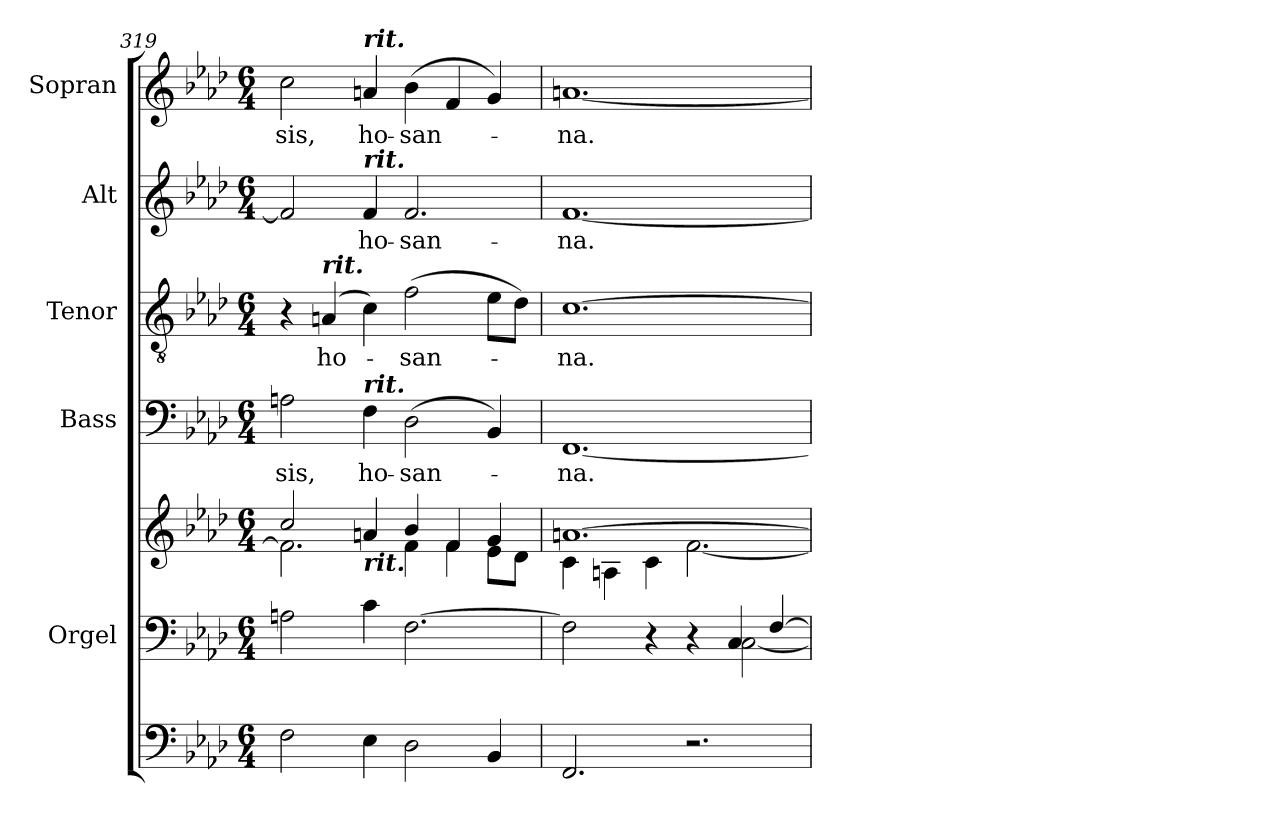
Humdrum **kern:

**kern	**kern	**kern	**kern	**text	**kern	**text	**kern	**text	**kern	**text
*part6	*part5	*part5	*part4	*part4	*part3	*part3	*part2	*part2	*part1	*part1
*staff7	*staff6	*staff5	*staff4	*staff4	*staff3	*staff3	*staff2	*staff2	*staff1	*staff1
*	*I"Orgel	*	*I"Bass	*	*I"Tenor	*	*I"Alt	*	*I"Sopran	*
*	*I'Org.	*	*I'B	*	*I'T	*	*I'A	*	*I'S	*
*clefF4	*clefF4	*clefG2	*clefF4	*	*clefGv2	*	*clefG2	*	*clefG2	*
*ITrd7c12	*	*	*	*	*	*	*	*	*	*
*k[b-e-a-d-]	*k[b-e-a-d-]	*k[b-e-a-d-]	*k[b-e-a-d-]	*	*k[b-e-a-d-]	*	*k[b-e-a-d-]	*	*k[b-e-a-d-]	*
*A-:	*A-:	*A-:	*A-:	*	*A-:	*	*A-:	*	*A-:	*
*M6/4	*M6/4	*M6/4	*M6/4	*	*M6/4	*	*M6/4	*	*M6/4	*
=319	=319	=319	=319	=319	=319	=319	=319	=319	=319	=319
*	*	*^	*	*	*	*	*	*	*	*
!	!	!	!	!	!LO:LY:b	!	!	!	!	!	!LO:LY:b
2FF\	2An\	2cc/	2.f\]	2An\	-sis,	4r	.	2f/]	.	2cc\	-sis,
!	!	!	!	!	!	!LO:TX:a:Bi:t=rit.	!	!	!	!	!
!	!	!	!	!	!	!	!LO:LY:b	!	!	!	!
.	.	.	.	.	.	(4An/	ho-	.	.	.	.
!	!	!	!	!	!	!	!	!	!	!LO:TX:a:Bi:t=rit.	!
!	!	!	!	!	!	!	!	!LO:TX:a:Bi:t=rit.	!	!	!
!	!	!	!	!LO:TX:a:Bi:t=rit.	!	!	!	!	!	!	!
!	!	!LO:TX:b:Bi:t=rit.	!	!	!	!	!	!	!	!	!
!	!	!	!	!	!LO:LY:b	!	!	!	!LO:LY:b	!	!LO:LY:b
4EE-\	4c\	4an/	.	4F\	ho-	4c\)	.	4f/	ho-	4an/	ho-
!	!	!	!	!	!LO:LY:b	!	!LO:LY:b	!	!LO:LY:b	!	!LO:LY:b
2DD-\	[2.F\	4b-/	4f\	(>2D-\	-san-	(>2f\	-san-	2.f/	-san-	(<4b-\	-san-
.	.	4f/	4f\	.	.	.	.	.	.	4f/	.
4BBB-/	.	4g/	8e-\L	4BB-/)	.	8e-\L	.	.	.	4g/)	.
.	.	.	8d-\J	.	.	8d-\J)	.	.	.	.	.
=320	=320	=320	=320	=320	=320	=320	=320	=320	=320	=320	=320
*	*^	*	*	*	*	*	*	*	*	*	*
!	!	!	!	!	!	!LO:LY:b	!	!LO:LY:b	!	!LO:LY:b	!	!LO:LY:b
2.FFF/	2F\]	1ryy	[>1.an	4c\	[1.FF	-na.	[1.c	-na.	[1.f	-na.	[1.an	-na.
.	.	.	.	4An\	.	.	.	.	.	.	.	.
.	4r	.	.	4c\	.	.	.	.	.	.	.	.
2.r	4r	.	.	[<2.f\	.	.	.	.	.	.	.	.
.	4C/	[<2C\	.	.	.	.	.	.	.	.	.	.
.	[>4F/	.	.	.	.	.	.	.	.	.	.	.
*	*v	*v	*	*	*	*	*	*	*	*	*	*
*	*	*v	*v	*	*	*	*	*	*	*	*
=	=	=	=	=	=	=	=	=	=	=
*-	*-	*-	*-	*-	*-	*-	*-	*-	*-	*-
